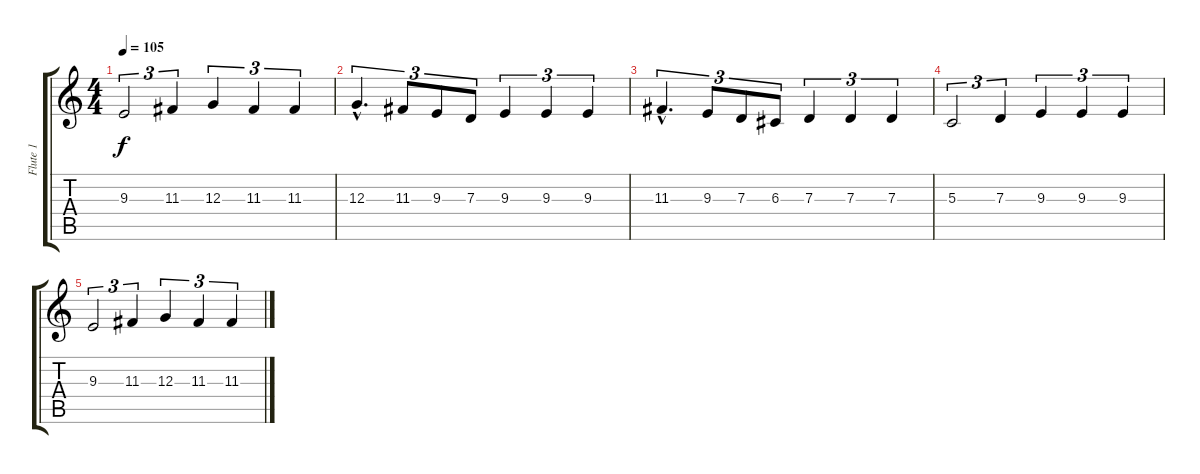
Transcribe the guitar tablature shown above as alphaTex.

\track ("Flute 1" "Flute 1") {instrument englishhorn}
\staff {score tabs}
\tuning (E4 B3 G3 D3 A2 E2) {hide}
\ts (4 4)
\tempo 105
\clef g2
\ks c
9.3.2{tu (3 2) dy f} 11.3.4{tu (3 2)} 12.3.4{tu (3 2)} 11.3.4{tu (3 2)} 11.3.4{tu (3 2)} |
12.3{hac}.4{d tu (3 2)} 11.3.8{tu (3 2)} 9.3.8{tu (3 2)} 7.3.8{tu (3 2)} 9.3.4{tu (3 2)} 9.3.4{tu (3 2)} 9.3.4{tu (3 2)} |
11.3{hac}.4{d tu (3 2)} 9.3.8{tu (3 2)} 7.3.8{tu (3 2)} 6.3.8{tu (3 2)} 7.3.4{tu (3 2)} 7.3.4{tu (3 2)} 7.3.4{tu (3 2)} |
5.3.2{tu (3 2)} 7.3.4{tu (3 2)} 9.3.4{tu (3 2)} 9.3.4{tu (3 2)} 9.3.4{tu (3 2)} |
9.3.2{tu (3 2)} 11.3.4{tu (3 2)} 12.3.4{tu (3 2)} 11.3.4{tu (3 2)} 11.3.4{tu (3 2)}
